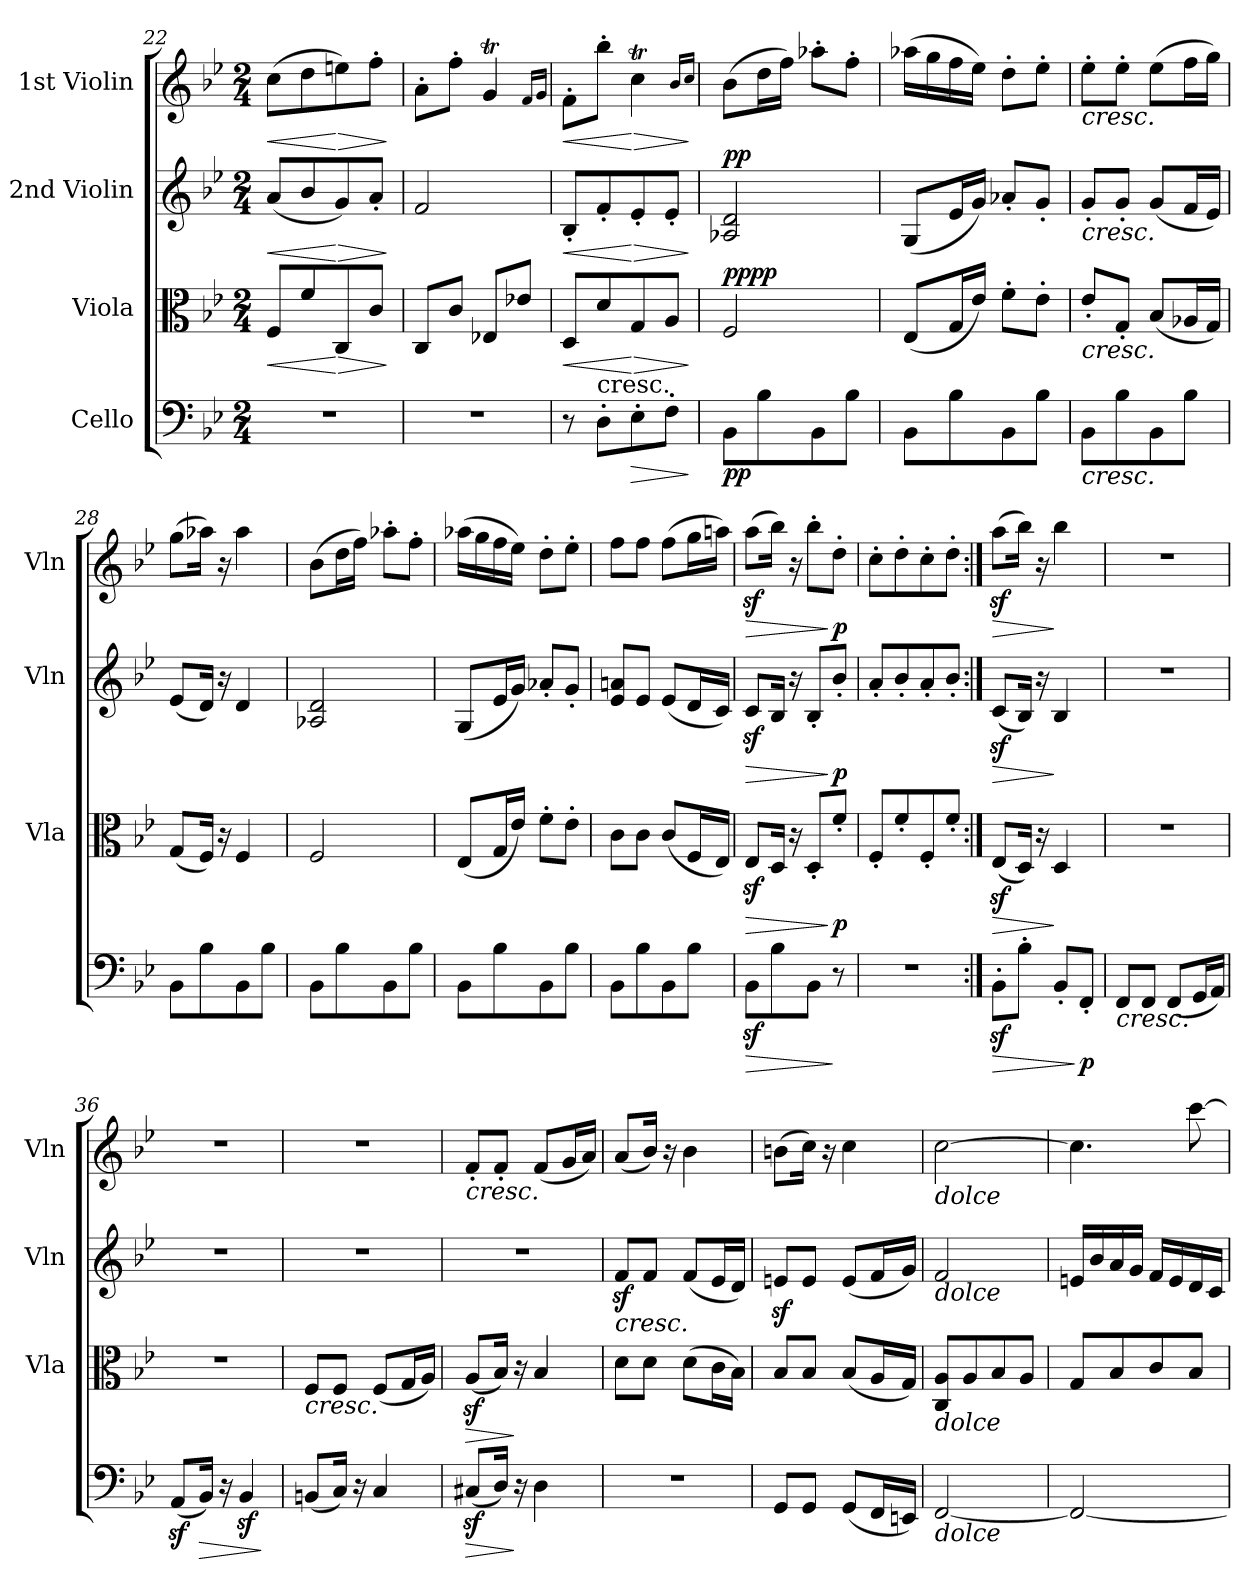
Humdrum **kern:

**kern	**dynam	**kern	**dynam	**kern	**dynam	**kern	**dynam
*part4	*part4	*part3	*part3	*part2	*part2	*part1	*part1
*staff4	*staff4	*staff3	*staff3	*staff2	*staff2	*staff1	*staff1
*I"Cello	*	*I"Viola	*	*I"2nd Violin	*	*I"1st Violin	*
*	*	*I'Vla	*	*I'Vln	*	*I'Vln	*
*clefF4	*	*clefC3	*	*clefG2	*	*clefG2	*
*k[b-e-]	*	*k[b-e-]	*	*k[b-e-]	*	*k[b-e-]	*
*B-:	*	*B-:	*	*B-:	*	*B-:	*
*M2/4	*	*M2/4	*	*M2/4	*	*M2/4	*
=22	=22	=22	=22	=22	=22	=22	=22
!	!	!	!LO:HP:b	!	!LO:HP:b	!	!LO:HP:b
2r	.	8FL	<	(8aL	<	(8ccL	<
.	.	8f	.	8b-	.	8dd	.
!	!	!	!LO:HP:n=1:b	!	!LO:HP:n=1:b	!	!LO:HP:n=1:b
.	.	8C	[ >	8g)	[ >	8een)	[ >
.	.	8cJ	.	8a'J	.	8ff'J	.
.	.	.	]	.	]	.	]
=23	=23	=23	=23	=23	=23	=23	=23
2r	.	8CL	.	2f	.	8a'L	.
.	.	8cJ	.	.	.	8ff'J	.
.	.	8E-XL	.	.	.	4gT	.
.	.	8e-XJ	.	.	.	.	.
.	.	.	.	.	.	16qqf/LL	.
.	.	.	.	.	.	16qqg/JJ	.
=24	=24	=24	=24	=24	=24	=24	=24
!	!	!	!LO:HP:b	!	!LO:HP:b	!	!LO:HP:b
8r	.	8DL	<	8B-'L	<	8f'L	<
!LO:TX:t=cresc.	!	!	!	!	!	!	!
8D'L	.	8d	.	8f'	.	8bb-'J	.
!	!LO:HP:b	!	!LO:HP:n=1:b	!	!LO:HP:n=1:b	!	!LO:HP:n=1:b
8E-'	>	8G	[ >	8e-'	[ >	4ccT	[ >
8F'J	.	8AJ	.	8e-'J	.	.	.
.	.	.	.	.	.	16qqb-/LL	.
.	.	.	.	.	.	16qqcc/JJ	.
.	]	.	]	.	]	.	]
=25	=25	=25	=25	=25	=25	=25	=25
!	!	!	!LO:DY:a	!	!LO:DY:a	!	!
8BB-L	pp	2F	pppp	2A-X 2d	pp	(8b-L	.
8B-	.	.	.	.	.	16ddL	.
.	.	.	.	.	.	16ffJJ)	.
8BB-	.	.	.	.	.	8aa-X'L	.
8B-J	.	.	.	.	.	8ff'J	.
=26	=26	=26	=26	=26	=26	=26	=26
8BB-L	.	(8E-L	.	(8GL	.	(16aa-XLL	.
.	.	.	.	.	.	16gg	.
8B-	.	16GL	.	16e-L	.	16ff	.
.	.	16e-JJ)	.	16gJJ)	.	16ee-JJ)	.
8BB-	.	8f'L	.	8a-X'L	.	8dd'L	.
8B-J	.	8e-'J	.	8g'J	.	8ee-'J	.
=27	=27	=27	=27	=27	=27	=27	=27
!	!	!	!	!	!	!LO:TX:b:i:t=cresc.	!
!	!	!	!	!LO:TX:b:i:t=cresc.	!	!	!
!	!	!LO:TX:b:i:t=cresc.	!	!	!	!	!
!LO:TX:b:i:t=cresc.	!	!	!	!	!	!	!
8BB-L	.	8e-'L	.	8g'L	.	8ee-'L	.
8B-	.	8G'J	.	8g'J	.	8ee-'J	.
8BB-	.	(8B-L	.	(8gL	.	(8ee-L	.
8B-J	.	16A-XL	.	16fL	.	16ffL	.
.	.	16GJJ)	.	16e-JJ)	.	16ggJJ)	.
=28	=28	=28	=28	=28	=28	=28	=28
8BB-L	.	(8GL	.	(8e-L	.	(8ggL	.
8B-	.	16FJk)	.	16dJk)	.	16aa-XJk)	.
.	.	16r	.	16r	.	16r	.
8BB-	.	4F	.	4d	.	4aa-	.
8B-J	.	.	.	.	.	.	.
=29	=29	=29	=29	=29	=29	=29	=29
8BB-L	.	2F	.	2A-X 2d	.	(8b-L	.
8B-	.	.	.	.	.	16ddL	.
.	.	.	.	.	.	16ffJJ)	.
8BB-	.	.	.	.	.	8aa-X'L	.
8B-J	.	.	.	.	.	8ff'J	.
=30	=30	=30	=30	=30	=30	=30	=30
8BB-L	.	(8E-L	.	(8GL	.	(16aa-XLL	.
.	.	.	.	.	.	16gg	.
8B-	.	16GL	.	16e-L	.	16ff	.
.	.	16e-JJ)	.	16gJJ)	.	16ee-JJ)	.
8BB-	.	8f'L	.	8a-X'L	.	8dd'L	.
8B-J	.	8e-'J	.	8g'J	.	8ee-'J	.
=31	=31	=31	=31	=31	=31	=31	=31
8BB-L	.	8cL	.	8e- 8anL	.	8ffL	.
8B-	.	8cJ	.	8e-J	.	8ffJ	.
8BB-	.	(8cL	.	(8e-L	.	(8ffL	.
8B-J	.	16FL	.	16dL	.	16ggL	.
.	.	16E-JJ)	.	16cJJ)	.	16aanJJ)	.
=32	=32	=32	=32	=32	=32	=32	=32
!	!LO:HP:b	!	!LO:HP:b	!	!LO:HP:b	!	!LO:HP:b
8BB-zL	>	8E-zL	>	8czL	>	(8aazL	>
8B-	.	16DJk	.	16B-Jk	.	16bb-Jk)	.
.	.	16r	.	16r	.	16r	.
8BB-J	.	8D'L	.	8B-'L	.	8bb-'L	.
8r	]	8f'J	] p	8b-'J	] p	8dd'J	] p
=33	=33	=33	=33	=33	=33	=33	=33
2r	.	8F'L	.	8a'L	.	8cc'L	.
.	.	8f'	.	8b-'	.	8dd'	.
.	.	8F'	.	8a'	.	8cc'	.
.	.	8f'J	.	8b-'J	.	8dd'J	.
=34:|!	=34:|!	=34:|!	=34:|!	=34:|!	=34:|!	=34:|!	=34:|!
!	!LO:HP:b	!	!LO:HP:b	!	!LO:HP:b	!	!LO:HP:b
8BB-z'L	>	(8E-zL	>	(8czL	>	(8aazL	>
8B-'J	.	16DJk)	.	16B-Jk)	.	16bb-Jk)	.
.	.	16r	.	16r	.	16r	.
8BB-'L	.	4D	]	4B-	]	4bb-	]
8FF'J	] p	.	.	.	.	.	.
=35	=35	=35	=35	=35	=35	=35	=35
!LO:TX:b:i:t=cresc.	!	!	!	!	!	!	!
8FFL	.	2r	.	2r	.	2r	.
8FFJ	.	.	.	.	.	.	.
(8FFL	.	.	.	.	.	.	.
16GGL	.	.	.	.	.	.	.
16AAJJ)	.	.	.	.	.	.	.
=36	=36	=36	=36	=36	=36	=36	=36
(8AAzL	.	2r	.	2r	.	2r	.
!	!LO:HP:b	!	!	!	!	!	!
16BB-Jk)	>	.	.	.	.	.	.
16r	.	.	.	.	.	.	.
4BB-z	.	.	.	.	.	.	.
.	]	.	.	.	.	.	.
=37	=37	=37	=37	=37	=37	=37	=37
!	!	!LO:TX:b:i:t=cresc.	!	!	!	!	!
(8BBnL	.	8FL	.	2r	.	2r	.
16CJk)	.	8FJ	.	.	.	.	.
16r	.	.	.	.	.	.	.
4C	.	(8FL	.	.	.	.	.
.	.	16GL	.	.	.	.	.
.	.	16AJJ)	.	.	.	.	.
=38	=38	=38	=38	=38	=38	=38	=38
!	!	!	!	!	!	!LO:TX:b:i:t=cresc.	!
!	!LO:HP:b	!	!LO:HP:b	!	!	!	!
(8C#XzL	>	(8AzL	>	2r	.	8f'L	.
16DJk)	.	16B-Jk)	.	.	.	8f'J	.
16r	]	16r	]	.	.	.	.
4D	.	4B-	.	.	.	(8fL	.
.	.	.	.	.	.	16gL	.
.	.	.	.	.	.	16aJJ)	.
=39	=39	=39	=39	=39	=39	=39	=39
!	!	!	!	!LO:TX:b:i:t=cresc.	!	!	!
2r	.	8dL	.	8fz>L	.	(8aL	.
.	.	8dJ	.	8fJ	.	16b-Jk)	.
.	.	.	.	.	.	16r	.
.	.	(8dL	.	(8fL	.	4b-	.
.	.	16cL	.	16e-L	.	.	.
.	.	16B-JJ)	.	16dJJ)	.	.	.
=40	=40	=40	=40	=40	=40	=40	=40
8GGL	.	8B-L	.	8enz>L	.	(8bnL	.
8GGJ	.	8B-J	.	8eJ	.	16ccJk)	.
.	.	.	.	.	.	16r	.
(8GGL	.	(8B-L	.	(8eL	.	4cc	.
16FFL	.	16AL	.	16fL	.	.	.
16EEnJJ)	.	16GJJ)	.	16gJJ)	.	.	.
=41	=41	=41	=41	=41	=41	=41	=41
!	!	!	!	!	!	!LO:TX:b:i:t=dolce	!
!	!	!	!	!LO:TX:b:i:t=dolce	!	!	!
!	!	!LO:TX:b:i:t=dolce	!	!	!	!	!
!LO:TX:b:i:t=dolce	!	!	!	!	!	!	!
[2FF	.	8C 8AL	.	2f	.	[2cc	.
.	.	8A	.	.	.	.	.
.	.	8B-	.	.	.	.	.
.	.	8AJ	.	.	.	.	.
=42	=42	=42	=42	=42	=42	=42	=42
2FF_	.	8GL	.	16enLL	.	4.cc]	.
.	.	.	.	16b-	.	.	.
.	.	8B-	.	16a	.	.	.
.	.	.	.	16gJJ	.	.	.
.	.	8c	.	16fLL	.	.	.
.	.	.	.	16e	.	.	.
.	.	8B-J	.	16d	.	[8ccc	.
.	.	.	.	16cJJ	.	.	.
=	=	=	=	=	=	=	=
*-	*-	*-	*-	*-	*-	*-	*-
